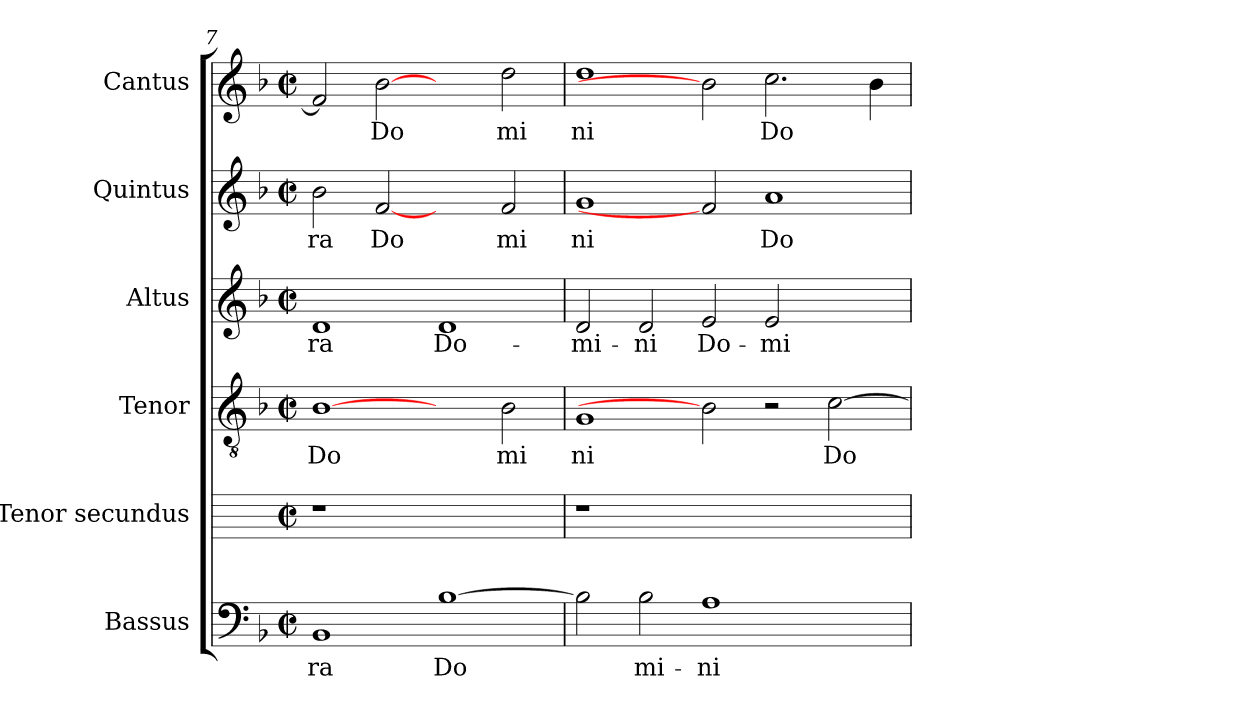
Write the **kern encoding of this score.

**kern	**text	**kern	**kern	**text	**kern	**text	**kern	**text	**kern	**text
*part6	*part6	*part5	*part4	*part4	*part3	*part3	*part2	*part2	*part1	*part1
*staff6	*staff6	*staff5	*staff4	*staff4	*staff3	*staff3	*staff2	*staff2	*staff1	*staff1
*I"Bassus	*	*I"Tenor  secundus	*I"Tenor	*	*I"Altus	*	*I"Quintus	*	*I"Cantus	*
*I'B	*	*	*I'T	*	*I'A	*	*I'Q	*	*I'C	*
!!LO:LB:g=z
*clefF4	*	*	*clefGv2	*	*clefG2	*	*clefG2	*	*clefG2	*
*k[b-]	*	*k[]	*k[b-]	*	*k[b-]	*	*k[b-]	*	*k[b-]	*
*F:	*	*C:	*F:	*	*F:	*	*F:	*	*F:	*
*M2/2	*	*M2/2	*M2/2	*	*M2/2	*	*M2/2	*	*M2/2	*
*met(c|)	*	*met(c|)	*met(c|)	*	*met(c|)	*	*met(c|)	*	*met(c|)	*
=7	=7	=7	=7	=7	=7	=7	=7	=7	=7	=7
!	!LO:LY:b:cj	!	!	!LO:LY:b:cj	!	!LO:LY:b:cj	!	!LO:LY:b:cj	!	!LO:LY:b:cj
1BB-	ra	1r	[1B-	Do	1d	ra	2b-\	ra	2f/]	.
!	!	!	!	!	!	!	!	!LO:LY:b:cj	!	!LO:LY:b:cj
.	.	.	.	.	.	.	[2f	Do	[2b-	Do
!	!LO:LY:b:cj	!	!	!	!	!LO:LY:b:cj	!	!	!	!
[>1B-	Do-	1ryy	2ryy	.	1d	Do-	2ryy	.	2ryy	.
!	!	!	!	!LO:LY:b:cj	!	!	!	!LO:LY:b:cj	!	!LO:LY:b:cj
.	.	.	2B-\	mi	.	.	2f/	mi	2dd\	mi
=8	=8	=8	=8	=8	=8	=8	=8	=8	=8	=8
!	!LO:LY:b:cj	!	!	!LO:LY:b:cj	!	!LO:LY:b:cj	!	!LO:LY:b:cj	!	!LO:LY:b:cj
2B-\]	--	1r	1G	ni	2d/	-mi-	1g	ni	1dd	ni
!	!LO:LY:b:cj	!	!	!	!	!LO:LY:b:cj	!	!	!	!
2B-\	-mi-	.	.	.	2d/	-ni	.	.	.	.
!	!LO:LY:b:cj	!	!	!	!	!LO:LY:b:cj	!	!	!	!
1A	-ni	1.ryy	2B-]	.	2e/	Do-	2f]	.	2b-]	.
!	!	!	!	!	!	!LO:LY:b:cj	!	!LO:LY:b:cj	!	!LO:LY:b:cj
.	.	.	2r	.	2e/	-mi-	1a	Do	2.cc\	Do
!	!	!	!	!LO:LY:b:cj	!	!	!	!	!	!
2ryy	.	.	[>2c\	Do	2ryy	.	.	.	.	.
!	!	!	!	!	!	!	!	!	!	!LO:LY:b:cj
.	.	.	.	.	.	.	.	.	4b-\	.
=	=	=	=	=	=	=	=	=	=	=
*-	*-	*-	*-	*-	*-	*-	*-	*-	*-	*-
